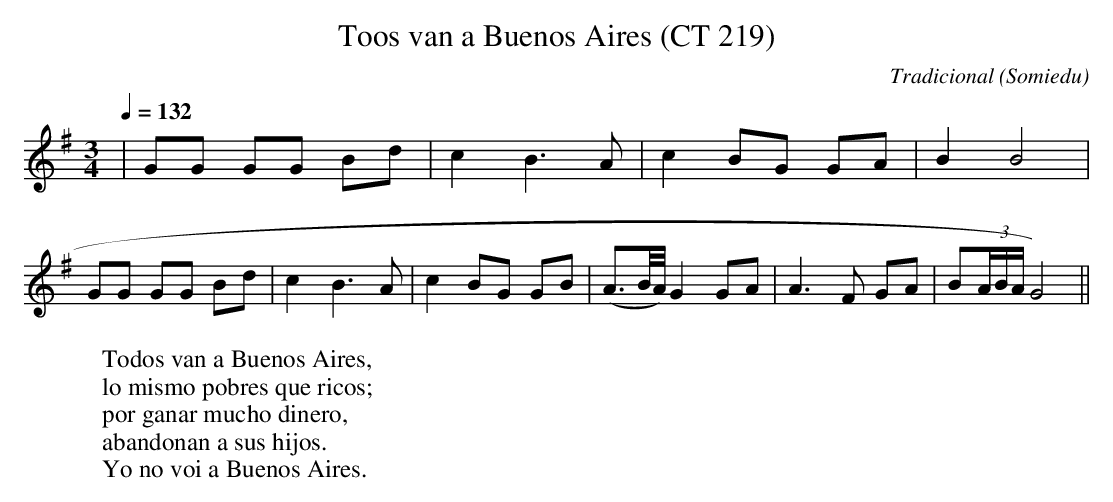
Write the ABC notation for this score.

X:1
T:Toos van a Buenos Aires (CT 219)
C:Tradicional
O:Somiedu
M:3/4
L:1/8
Q:1/4=132
K:G
|GG GG Bd|c2 B3 A|c2 BG GA|B2 B4|
GG GG Bd|c2 B3 A|c2 BG GB|(A3/2B/4A/4) G2 GA|A3 F GA|B(3A/B/A/G4)||
W:Todos van a Buenos Aires,
W:lo mismo pobres que ricos;
W:por ganar mucho dinero,
W:abandonan a sus hijos.
W:Yo no voi a Buenos Aires.
W:
